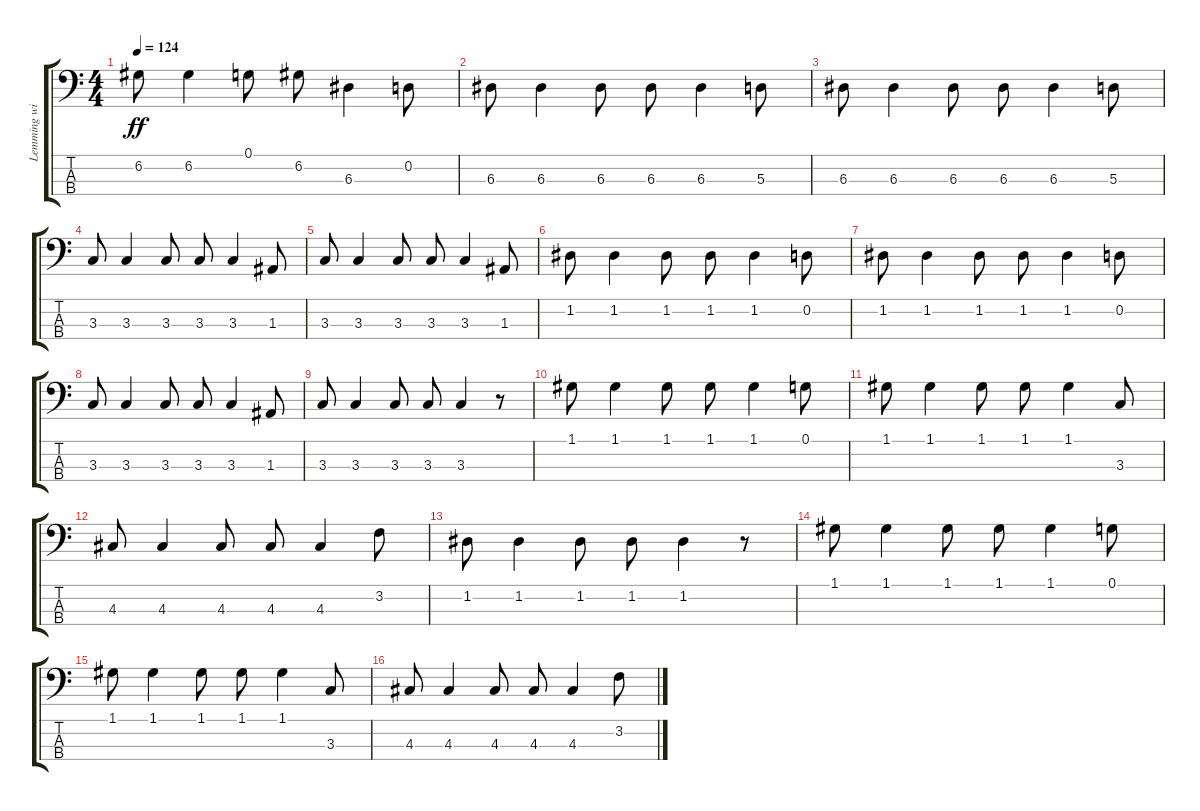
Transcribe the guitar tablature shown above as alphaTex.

\track ("Lemming with Bass" "Lemming wi") {instrument electricbasspick}
\staff {score tabs}
\tuning (G2 D2 A1 D1) {hide}
\ts (4 4)
\tempo 124
\clef f4
\ks c
6.2.8{dy ff} 6.2.4 0.1.8 6.2.8 6.3.4 0.2.8 |
6.3.8 6.3.4 6.3.8 6.3.8 6.3.4 5.3.8 |
6.3.8 6.3.4 6.3.8 6.3.8 6.3.4 5.3.8 |
3.3.8 3.3.4 3.3.8 3.3.8 3.3.4 1.3.8 |
3.3.8 3.3.4 3.3.8 3.3.8 3.3.4 1.3.8 |
1.2.8 1.2.4 1.2.8 1.2.8 1.2.4 0.2.8 |
1.2.8 1.2.4 1.2.8 1.2.8 1.2.4 0.2.8 |
3.3.8 3.3.4 3.3.8 3.3.8 3.3.4 1.3.8 |
3.3.8 3.3.4 3.3.8 3.3.8 3.3.4 r.8 |
1.1.8 1.1.4 1.1.8 1.1.8 1.1.4 0.1.8 |
1.1.8 1.1.4 1.1.8 1.1.8 1.1.4 3.3.8 |
4.3.8 4.3.4 4.3.8 4.3.8 4.3.4 3.2.8 |
1.2.8 1.2.4 1.2.8 1.2.8 1.2.4 r.8 |
1.1.8 1.1.4 1.1.8 1.1.8 1.1.4 0.1.8 |
1.1.8 1.1.4 1.1.8 1.1.8 1.1.4 3.3.8 |
4.3.8 4.3.4 4.3.8 4.3.8 4.3.4 3.2.8
